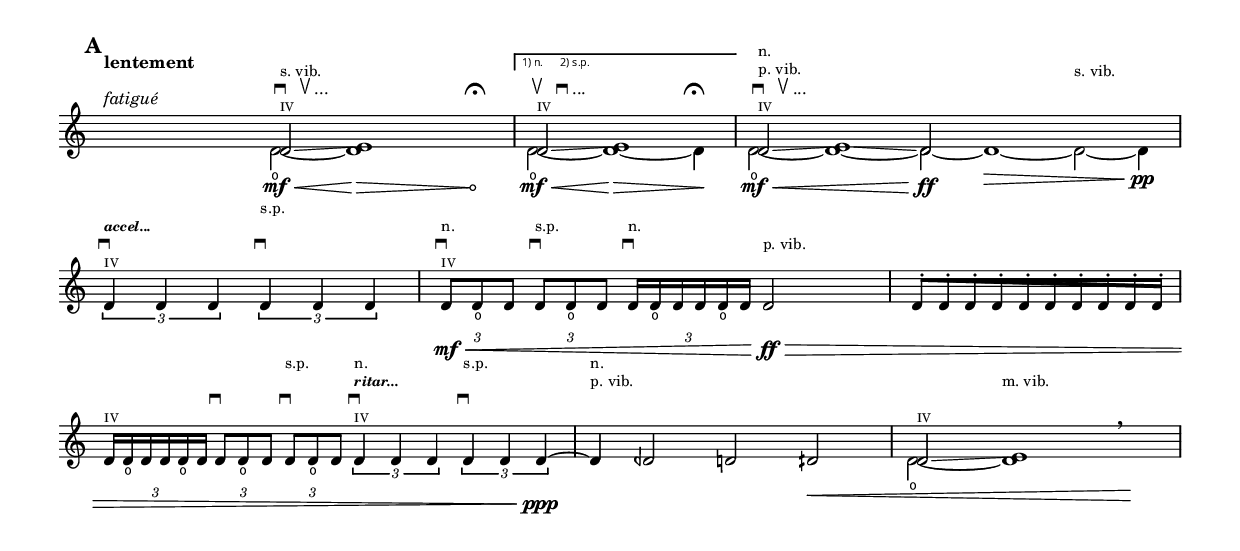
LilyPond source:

% #!lilypond lcp-extract.ly -*- coding: utf-8; -*-

%%%
%%% les-cinq-pieds:
%%% extract for the lilypond documentaton project
%%%

%% Title:	Les cinq pieds
%% Composer: 	David Séverin
%% Date:	Juillet 2007
%% Instrument:	Violon Solo
%% Dedication:	A mon épouse Lívia De Souza Vidal
%% Additional:	avec l'aide de Krzysztof Wagenaar

%% Statement:

%% Here by, I, the composer, agree that this extract of my composition
%% be in the public domain and can be part of, used and presented in
%% the LilyPond Documention Project.

%% Statement Date: Octber the 9th, 2008


\header {
  lsrtags = "headwords"
  texidoc = ""
  doctitle = "headword"
}


\version "2.14.0"
#(set-global-staff-size 15)

%%%
%%% Abreviations
%%%

db         = \markup { \musicglyph #"scripts.downbow" }
dub        = \markup { \line { \musicglyph #"scripts.downbow" " " \musicglyph #"scripts.upbow" } }
dubetc     = \markup { \line { \musicglyph #"scripts.downbow" " " \musicglyph #"scripts.upbow" "..." } }

ub         = \markup { \musicglyph #"scripts.upbow" }
udb        = \markup { \line { \musicglyph #"scripts.upbow" " " \musicglyph #"scripts.downbow" } }
udbetc     = \markup { \line { \musicglyph #"scripts.upbow" " " \musicglyph #"scripts.downbow" "..." } }

fermaTa    = \markup \musicglyph #"scripts.ufermata"

accel   = \markup \tiny \italic \bold "accel..."
ritar   = \markup \tiny \italic \bold "ritar..."

ignore     = \override NoteColumn #'ignore-collision = ##t


%%
%% Strings
%%

svib           = \markup \small "s. vib."
pvib           = \markup \small "p. vib."
mvib           = \markup \small "m. vib."
sulp           = \markup \small "s.p."
norm           = \markup \small "n."

quatre         = \markup \teeny "IV"


%%
%% Shifting Notes
%%

shift      = \once \override NoteColumn #'force-hshift = #0.9
shifta     = \once \override NoteColumn #'force-hshift = #1.2
shiftb     = \once \override NoteColumn #'force-hshift = #1.4


%%
%% Hairpin
%%

% aniente        = "a niente"
aniente        = \once \override Hairpin #'circled-tip = ##t


%%
%% Tuplets
%%

tupletbp       = \once \override Staff.TupletBracket #'padding = #2.25


%%
%% Flag [Note Head - Stem]
%%

noflag         = \once \override Flag #'style = #'no-flag

%%%
%%% Functions
%%%

#(define-markup-command (colmark layout props args)
  (markup-list?)
  (let ((entries (cons (list '(baseline-skip . 2.3)) props)
       ))
   (interpret-markup layout entries
    (make-column-markup
     (map (lambda (arg)
	   (markup arg))
      (reverse args))))))


%%%
%%% Instruments
%%%

ViolinSolo = \relative c' {

  \voiceOne

  \set Score.markFormatter     =  #format-mark-box-numbers
  \override Score.VoltaBracket #'font-name                  = #"sans"
  \override Score.VoltaBracket #'extra-offset               = #'(0 . 1)
  \override SpacingSpanner     #'uniform-stretching         = ##t


  %% Measure 1
  \time 25/8
  \mark \default
  r2 ^\markup \colmark { \italic "fatigué" " " \bold "lentement"} r4 r r8
  <<
    { \shift d2 \glissando ^\markup \colmark { \quatre \dubetc \svib } \shifta e1 } \\
    { d2 \open \mf \< ~ \aniente d1  \! \> r4 r ^\markup \colmark { " " \fermaTa } \! }
  >>


  %% Measure 2
  \time 7/4
  \set Score.repeatCommands = #'((volta "1) n.      2) s.p."))
  <<
    { \shift d2 \glissando ^\markup \colmark { \quatre \udbetc } \shifta e1 } \\
    { d2 \open \mf \< ~ d1 \! \> ~ d4 ^\markup \colmark { " " \fermaTa } \! }
  >>
  \set Score.repeatCommands = #'((volta #f))


  %% Measure 3
  \time 15/4
  <<
    { \shift d2 \glissando ^\markup \colmark { \quatre \dubetc \pvib \norm } \shifta e1 \glissando d2 } \\
    { d2 \open \mf \< ~ d1 ~ d2 \ff  ~ d1 \> ~ d2 ^\markup \colmark { " " " " \svib } ~ d4 \pp}
  >>
  \break

  %% Measure 4
  \time 4/4
  \stemUp
  \tupletDown
  \times 2/3 { d4 ^\markup \colmark { \quatre \db \accel } d d }
  \times 2/3 { d4 ^\markup \colmark { " " \db " " \sulp } d d }



  %% Measure 5
  \time 5/4
  \tupletbp \times 2/3 { d8 \mf \< ^\markup \colmark { \quatre \db \norm } d _\open d }
  \tupletbp \times 2/3 { d8 ^\markup \colmark { " " \db \sulp } d _\open d }
  \tupletbp \times 2/3 { d16 ^\markup \colmark { " " \db \norm } d _\open d d d _\open d }
  d2 \ff ^\markup \colmark { " " \pvib } \>


  %% Measure 6
  \time 5/8
  \once \override Beam #'grow-direction = #RIGHT  % \featherDurations #(ly:make-moment 2 3)
  { d16 \staccato
    [ d \staccato d \staccato d \staccato d \staccato d \staccato d \staccato d \staccato d \staccato d \staccato]
  }
  \break


  %% Measure 7
  \time 7/4
  \tupletbp \times 2/3 { d16 ^\markup \colmark { \quatre } d _\open d d d _\open d }
  \tupletbp \times 2/3 { d8 ^\markup \colmark { " " \db } d _\open d }
  \tupletbp \times 2/3 { d8 ^\markup \colmark { " " \db " " \sulp } d _\open d }
  \times 2/3 { d4 ^\markup \colmark { \quatre \db \ritar \norm } d d }
  \times 2/3 { d4 ^\markup \colmark { " " \db " " \sulp } d d \ppp ~ }


  %% Measure 8
  d4 ^\markup \colmark { " " " " \pvib \norm }
  deh2 d dih \<


  %% Measure 9
  <<
    { \shift d2 \glissando ^\markup \colmark { \quatre } \shifta e1 } \\
    { d2 \open ~ d1  ^\markup \colmark { " " " " \mvib } }
  >>
  \breathe r4 \!

}


%%%
%%% Score
%%%

\score {

  <<
    \relative <<
      \new Staff \ViolinSolo
    >>

    \override Score.Rest #'transparent = ##t
    \set Score.defaultBarType          = "empty"
  >>

  \layout  {
    indent       = 0.0
    \context {
      \Staff
      \remove "Time_signature_engraver"
    }
    \context {
      \Score
      \remove "Bar_number_engraver"
    }
  }
}
